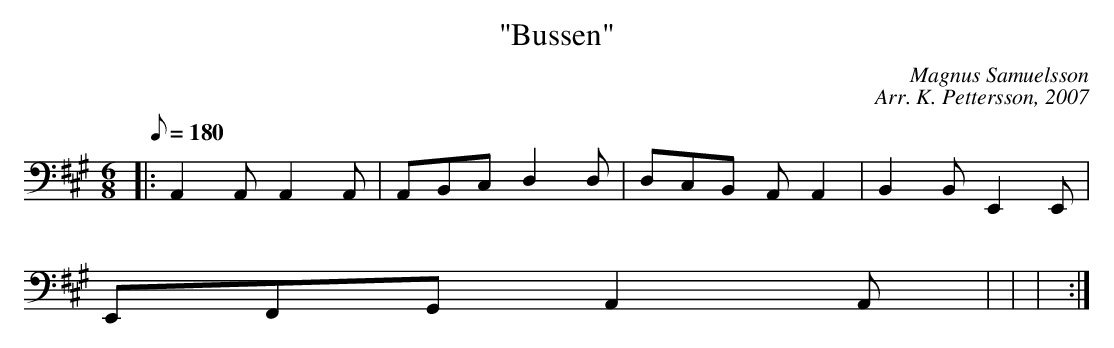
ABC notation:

X:1
T: "Bussen"
C: Magnus Samuelsson
C: Arr. K. Pettersson, 2007
M: 6/8
L: 1/8
K: A
Q: 180
K: bass
|: A,,2A,, A,,2A,, | A,,B,,C, D,2D, | D,C,B,, A,,A,,2 | B,,2B,, E,,2E,, |
E,,F,,G,, A,,2A,, |  |  |  :|
|:  |  |  |  |
 |  |  |  :|
